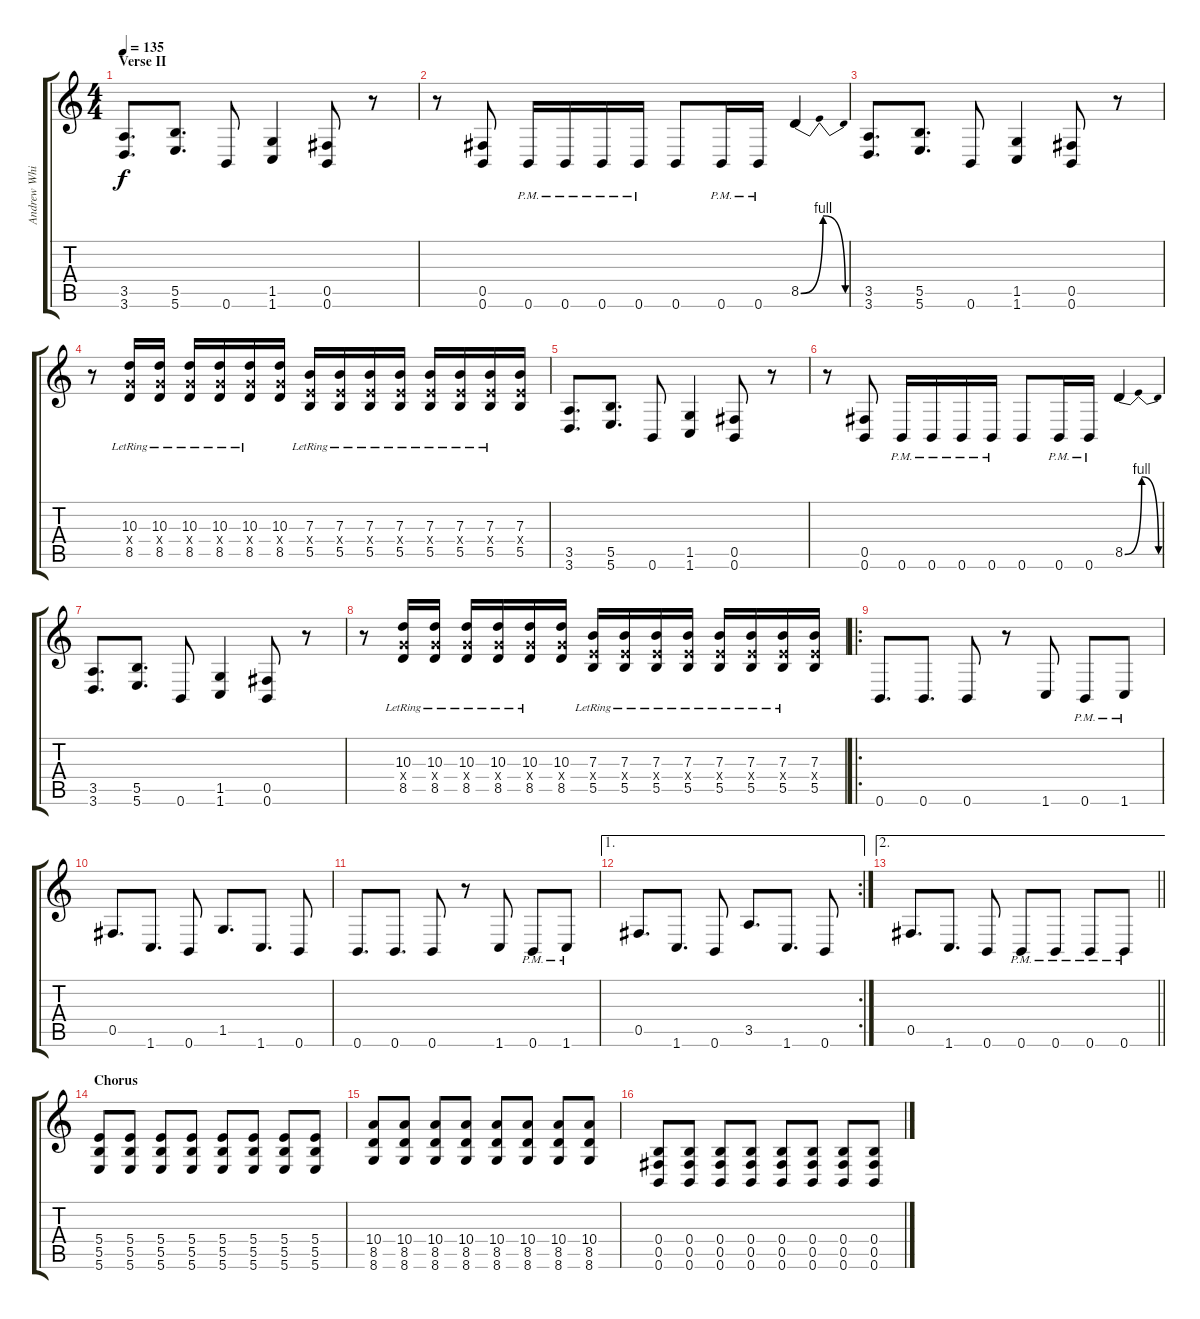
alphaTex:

\track ("Andrew Whiting" "Andrew Whi") {instrument distortionguitar}
\staff {score tabs}
\tuning (Db4 Ab3 E3 B2 Gb2 B1) {hide}
\ts (4 4)
\section ("" "Verse II")
\tempo 135
\clef g2
\ks c
(3.5 3.6).8{d dy f} (5.5 5.6).8{d} 0.6.8 (1.5 1.6).4 (0.5 0.6).8 r.8 |
r.8 (0.5 0.6).8 0.6{pm}.16 0.6{pm}.16 0.6{pm}.16 0.6{pm}.16 0.6.8 0.6{pm}.16 0.6{pm}.16 8.5{be (bendrelease 0 0 10 4 10 4 60 0)}.4 |
(3.5 3.6).8{d} (5.5 5.6).8{d} 0.6.8 (1.5 1.6).4 (0.5 0.6).8 r.8 |
r.8 (10.3 8.4{x} 8.5{lr}).16 (10.3 8.4{x} 8.5{lr}).16 (10.3 8.4{x} 8.5{lr}).16 (10.3 8.4{x} 8.5{lr}).16 (10.3 8.4{x} 8.5{lr}).16 (10.3 8.4{x} 8.5).16 (7.3 5.4{x} 5.5{lr}).16 (7.3 5.4{x} 5.5{lr}).16 (7.3 5.4{x} 5.5{lr}).16 (7.3 5.4{x} 5.5{lr}).16 (7.3 5.4{x} 5.5{lr}).16 (7.3 5.4{x} 5.5{lr}).16 (7.3 5.4{x} 5.5{lr}).16 (7.3 5.4{x} 5.5).16 |
(3.5 3.6).8{d} (5.5 5.6).8{d} 0.6.8 (1.5 1.6).4 (0.5 0.6).8 r.8 |
r.8 (0.5 0.6).8 0.6{pm}.16 0.6{pm}.16 0.6{pm}.16 0.6{pm}.16 0.6.8 0.6{pm}.16 0.6{pm}.16 8.5{be (bendrelease 0 0 10 4 10 4 60 0)}.4 |
(3.5 3.6).8{d} (5.5 5.6).8{d} 0.6.8 (1.5 1.6).4 (0.5 0.6).8 r.8 |
r.8 (10.3 8.4{x} 8.5{lr}).16 (10.3 8.4{x} 8.5{lr}).16 (10.3 8.4{x} 8.5{lr}).16 (10.3 8.4{x} 8.5{lr}).16 (10.3 8.4{x} 8.5{lr}).16 (10.3 8.4{x} 8.5).16 (7.3 5.4{x} 5.5{lr}).16 (7.3 5.4{x} 5.5{lr}).16 (7.3 5.4{x} 5.5{lr}).16 (7.3 5.4{x} 5.5{lr}).16 (7.3 5.4{x} 5.5{lr}).16 (7.3 5.4{x} 5.5{lr}).16 (7.3 5.4{x} 5.5{lr}).16 (7.3 5.4{x} 5.5).16 |
\ro
0.6.8{d} 0.6.8{d} 0.6.8 r.8 1.6.8 0.6{pm}.8 1.6{pm}.8 |
0.5.8{d} 1.6.8{d} 0.6.8 1.5.8{d} 1.6.8{d} 0.6.8 |
0.6.8{d} 0.6.8{d} 0.6.8 r.8 1.6.8 0.6{pm}.8 1.6{pm}.8 |
\ae 1
\rc 2
0.5.8{d} 1.6.8{d} 0.6.8 3.5.8{d} 1.6.8{d} 0.6.8 |
\ae 2
\barLineRight lightlight
0.5.8{d} 1.6.8{d} 0.6.8 0.6{pm}.8 0.6{pm}.8 0.6{pm}.8 0.6{pm}.8 |
\section ("" "Chorus")
(5.4 5.5 5.6).8 (5.4 5.5 5.6).8 (5.4 5.5 5.6).8 (5.4 5.5 5.6).8 (5.4 5.5 5.6).8 (5.4 5.5 5.6).8 (5.4 5.5 5.6).8 (5.4 5.5 5.6).8 |
(10.4 8.5 8.6).8 (10.4 8.5 8.6).8 (10.4 8.5 8.6).8 (10.4 8.5 8.6).8 (10.4 8.5 8.6).8 (10.4 8.5 8.6).8 (10.4 8.5 8.6).8 (10.4 8.5 8.6).8 |
(0.4 0.5 0.6).8 (0.4 0.5 0.6).8 (0.4 0.5 0.6).8 (0.4 0.5 0.6).8 (0.4 0.5 0.6).8 (0.4 0.5 0.6).8 (0.4 0.5 0.6).8 (0.4 0.5 0.6).8
